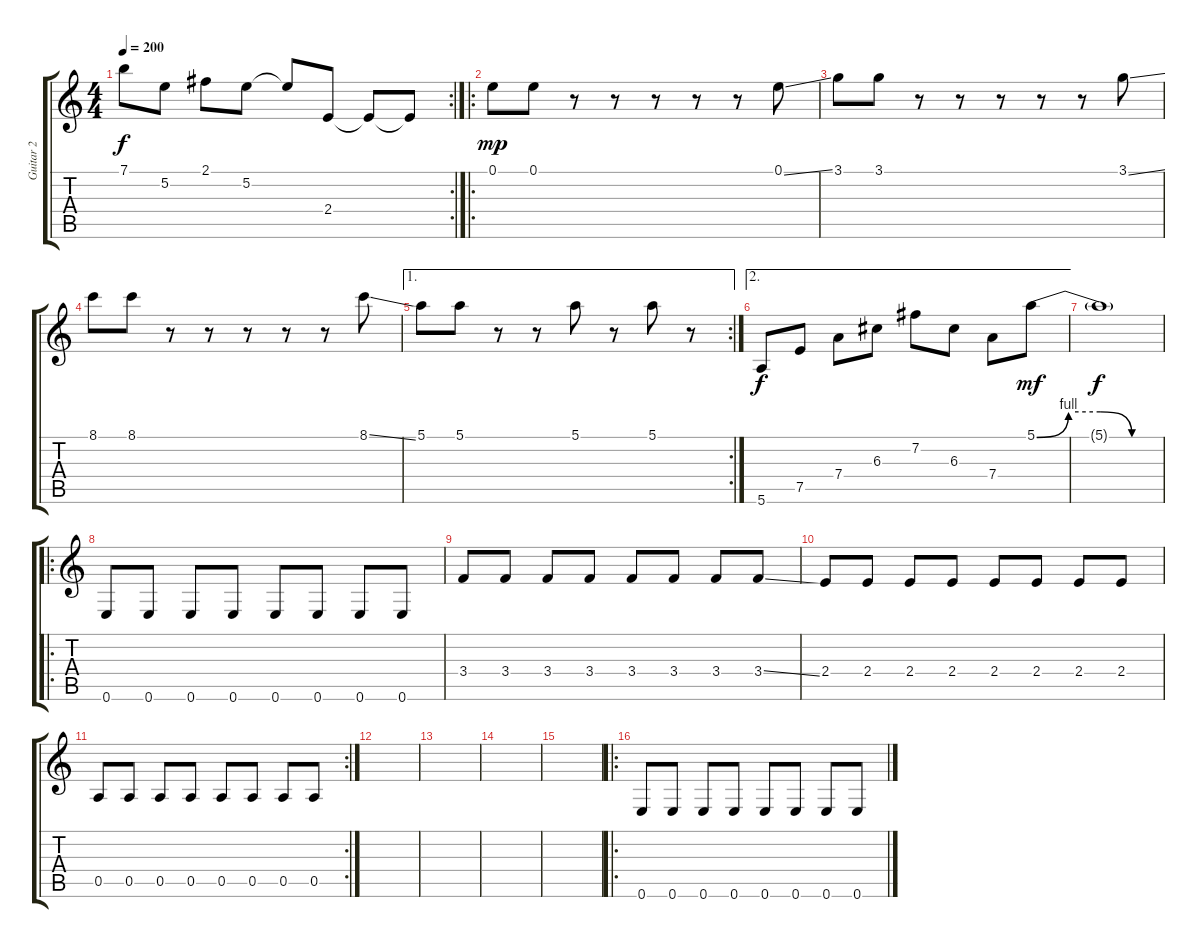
\track ("Guitar 2" "Guitar 2") {instrument overdrivenguitar}
\staff {score tabs}
\tuning (E4 B3 G3 D3 A2 E2) {hide}
\rc 2
\ts (4 4)
\tempo 200
\clef g2
\ks c
7.1.8{dy f} 5.2.8 2.1.8 5.2.8 5.2{t}.8 2.4.8 2.4{t}.8 2.4{t}.8 |
\ro
0.1.8{dy mp volume 14 balance 8 instrument overdrivenguitar} 0.1.8 r.8 r.8 r.8 r.8 r.8 0.1{ss}.8 |
3.1.8 3.1.8 r.8 r.8 r.8 r.8 r.8 3.1{ss}.8 |
8.1.8 8.1.8 r.8 r.8 r.8 r.8 r.8 8.1{ss}.8 |
\ae 1
\rc 2
5.1.8 5.1.8 r.8 r.8 5.1.8 r.8 5.1.8 r.8 |
\ae 2
5.6.8{dy f} 7.5.8 7.4.8 6.3.8 7.2.8 6.3.8 7.4.8 5.1{be (custom 0 0 15 4 30 4 45 0 60 0)}.8{dy mf} |
5.1{t}.1{dy f} |
\ro
0.6.8{balance 0} 0.6.8 0.6.8 0.6.8 0.6.8 0.6.8 0.6.8 0.6.8 |
3.4.8 3.4.8 3.4.8 3.4.8 3.4.8 3.4.8 3.4.8 3.4{ss}.8 |
2.4.8 2.4.8 2.4.8 2.4.8 2.4.8 2.4.8 2.4.8 2.4.8 |
\rc 2
0.5.8 0.5.8 0.5.8 0.5.8 0.5.8 0.5.8 0.5.8 0.5.8 |
|
|
|
|
\ro
0.6.8{balance 0} 0.6.8 0.6.8 0.6.8 0.6.8 0.6.8 0.6.8 0.6.8
